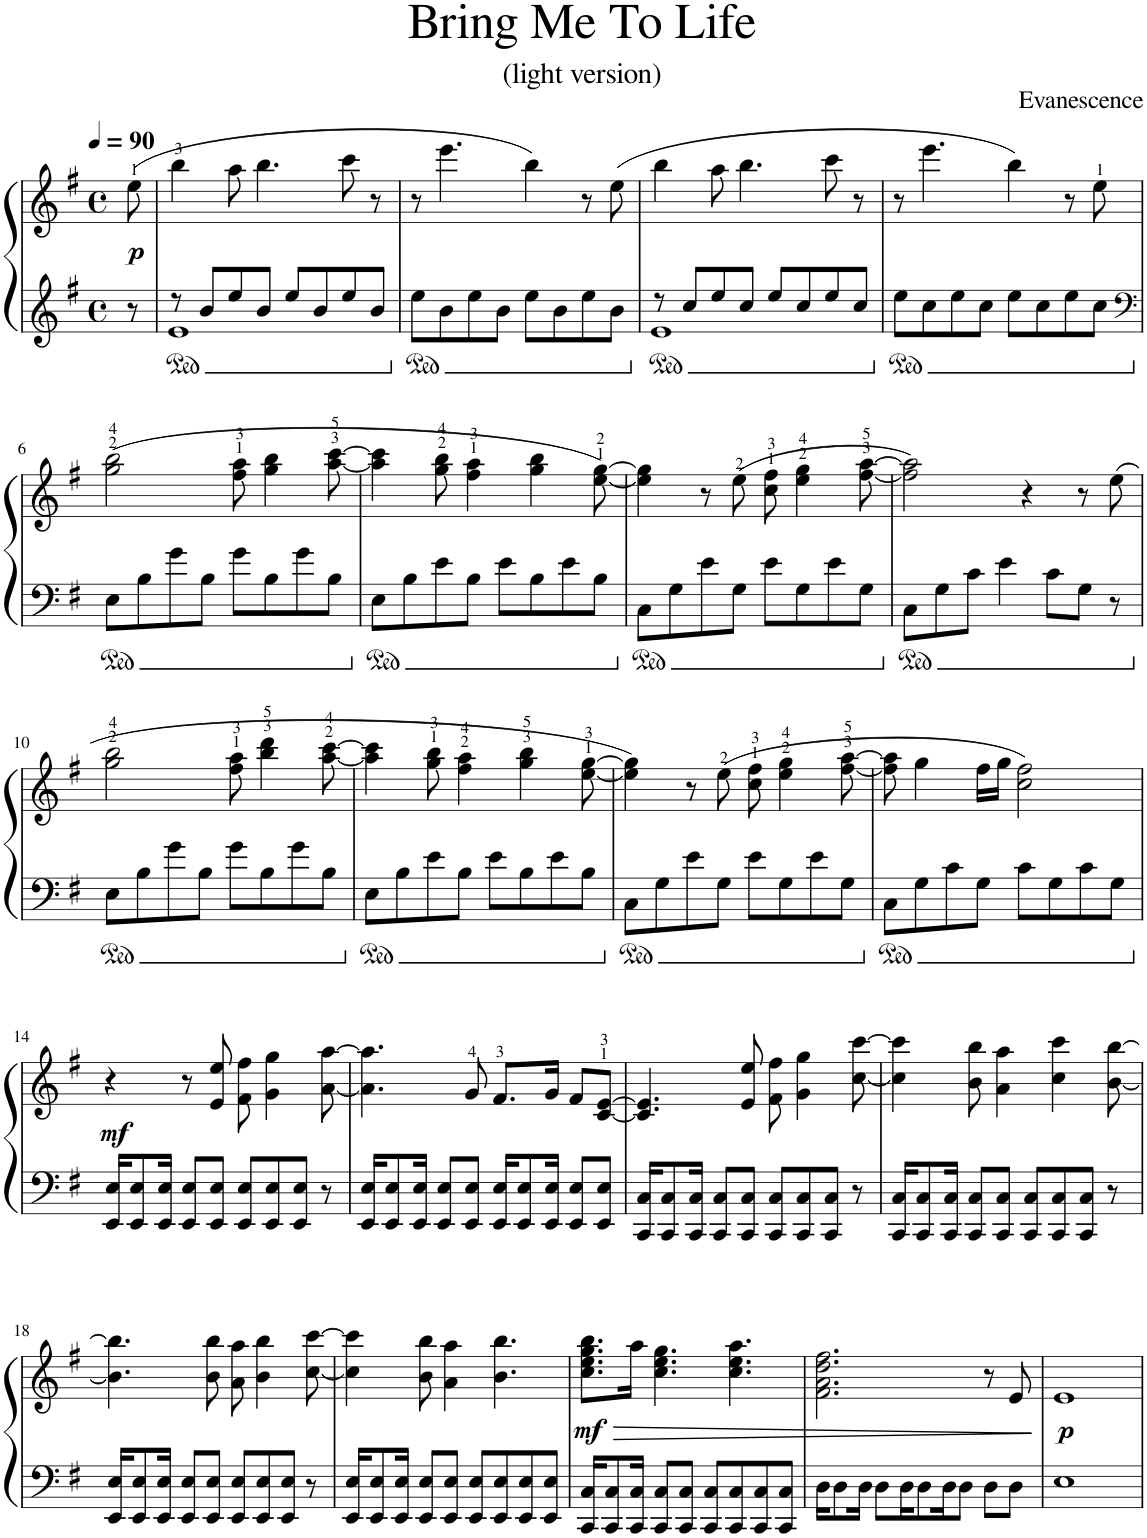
**kern	**kern	**dynam
*part1	*part1	*part1
*staff2	*staff1	*staff1/2
*I"Piano	*	*
*I'Pno.	*	*
*clefG2	*clefG2	*
*k[f#]	*k[f#]	*
*M4/4	*M4/4	*
*met(c)	*met(c)	*
*MM90	*MM90	*
=1	=1	=1
!	!	!LO:DY:b
8r	(8ee\	p
=2	=2	=2
*^	*	*
8r	1e	4bb\	.
8b/L	.	.	.
8ee/	.	8aa\	.
8b/J	.	4.bb\	.
8ee/L	.	.	.
8b/	.	.	.
8ee/	.	8ccc\	.
8b/J	.	8r	.
*v	*v	*	*
=3	=3	=3
8ee\L	8r	.
8b\	4.eee\	.
8ee\	.	.
8b\J	.	.
8ee\L	4bb\)	.
8b\	.	.
8ee\	8r	.
8b\J	(8ee\	.
=4	=4	=4
*^	*	*
8r	1e	4bb\	.
8cc/L	.	.	.
8ee/	.	8aa\	.
8cc/J	.	4.bb\	.
8ee/L	.	.	.
8cc/	.	.	.
8ee/	.	8ccc\	.
8cc/J	.	8r	.
*v	*v	*	*
=5	=5	=5
8ee\L	8r	.
8cc\	4.eee\	.
8ee\	.	.
8cc\J	.	.
8ee\L	4bb\)	.
8cc\	.	.
8ee\	8r	.
8cc\J	8ee\	.
!!LO:LB:g=z
=6	=6	=6
*clefF4	*	*
8E\L	(2gg\ 2bb\	.
8B\	.	.
8g\	.	.
8B\J	.	.
8g\L	8ff#\ 8aa\	.
8B\	4gg\ 4bb\	.
8g\	.	.
8B\J	[8aa\ [8ccc\	.
=7	=7	=7
8E\L	4aa\] 4ccc\]	.
8B\	.	.
8e\	8gg\ 8bb\	.
8B\J	4ff#\ 4aa\	.
8e\L	.	.
8B\	4gg\ 4bb\	.
8e\	.	.
8B\J	[8ee\ [8gg\)	.
=8	=8	=8
8C\L	4ee\] 4gg\]	.
8G\	.	.
8e\	8r	.
8G\J	(8ee\	.
8e\L	8cc\ 8ff#\	.
8G\	4ee\ 4gg\	.
8e\	.	.
8G\J	[8ff#\ [8aa\	.
=9	=9	=9
8C\L	2ff#\] 2aa\])	.
8G\	.	.
8c\J	.	.
4e\	.	.
.	4r	.
8c\L	.	.
8G\J	8r	.
8r	(8ee\	.
!!LO:LB:g=z
=10	=10	=10
8E\L	2gg\ 2bb\	.
8B\	.	.
8g\	.	.
8B\J	.	.
8g\L	8ff#\ 8aa\	.
8B\	4bb\ 4ddd\	.
8g\	.	.
8B\J	[8aa\ [8ccc\	.
=11	=11	=11
8E\L	4aa\] 4ccc\]	.
8B\	.	.
8e\	8gg\ 8bb\	.
8B\J	4ff#\ 4aa\	.
8e\L	.	.
8B\	4gg\ 4bb\	.
8e\	.	.
8B\J	[8ee\ [8gg\	.
=12	=12	=12
8C\L	4ee\] 4gg\])	.
8G\	.	.
8e\	8r	.
8G\J	(8ee\	.
8e\L	8cc\ 8ff#\	.
8G\	4ee\ 4gg\	.
8e\	.	.
8G\J	[8ff#\ [8aa\	.
=13	=13	=13
8C\L	8ff#\] 8aa\]	.
8G\	4gg\	.
8c\	.	.
8G\J	16ff#\LL	.
.	16gg\JJ	.
8c\L	2cc\ 2ff#\)	.
8G\	.	.
8c\	.	.
8G\J	.	.
!!LO:LB:g=z
=14	=14	=14
!	!	!LO:DY:a=2
16EE/ 16E/KL	4r	mf
8EE/ 8E/	.	.
16EE/ 16E/Jk	.	.
8EE/ 8E/L	8r	.
8EE/ 8E/J	8e/ 8ee/	.
8EE/ 8E/L	8f#\ 8ff#\	.
8EE/ 8E/	4g\ 4gg\	.
8EE/ 8E/J	.	.
8r	[8a\ [8aa\	.
=15	=15	=15
16EE/ 16E/KL	4.a\] 4.aa\]	.
8EE/ 8E/	.	.
16EE/ 16E/Jk	.	.
8EE/ 8E/L	.	.
8EE/ 8E/J	8g/	.
16EE/ 16E/KL	8.f#/L	.
8EE/ 8E/	.	.
16EE/ 16E/Jk	16g/Jk	.
8EE/ 8E/L	8f#/L	.
8EE/ 8E/J	[8c/ [8e/J	.
=16	=16	=16
16CC/ 16C/KL	4.c/] 4.e/]	.
8CC/ 8C/	.	.
16CC/ 16C/Jk	.	.
8CC/ 8C/L	.	.
8CC/ 8C/J	8e/ 8ee/	.
8CC/ 8C/L	8f#\ 8ff#\	.
8CC/ 8C/	4g\ 4gg\	.
8CC/ 8C/J	.	.
8r	[8cc\ [8ccc\	.
=17	=17	=17
16CC/ 16C/KL	4cc\] 4ccc\]	.
8CC/ 8C/	.	.
16CC/ 16C/Jk	.	.
8CC/ 8C/L	8b\ 8bb\	.
8CC/ 8C/J	4a\ 4aa\	.
8CC/ 8C/L	.	.
8CC/ 8C/	4cc\ 4ccc\	.
8CC/ 8C/J	.	.
8r	[8b\ [8bb\	.
!!LO:LB:g=z
=18	=18	=18
16EE/ 16E/KL	4.b\] 4.bb\]	.
8EE/ 8E/	.	.
16EE/ 16E/Jk	.	.
8EE/ 8E/L	.	.
8EE/ 8E/J	8b\ 8bb\	.
8EE/ 8E/L	8a\ 8aa\	.
8EE/ 8E/	4b\ 4bb\	.
8EE/ 8E/J	.	.
8r	[8cc\ [8ccc\	.
=19	=19	=19
16EE/ 16E/KL	4cc\] 4ccc\]	.
8EE/ 8E/	.	.
16EE/ 16E/Jk	.	.
8EE/ 8E/L	8b\ 8bb\	.
8EE/ 8E/J	4a\ 4aa\	.
8EE/ 8E/L	.	.
8EE/ 8E/	4.b\ 4.bb\	.
8EE/ 8E/	.	.
8EE/ 8E/J	.	.
=20	=20	=20
!	!	!LO:HP:b
!	!	!LO:DY:n=1:b
16CC/ 16C/KL	8.cc\ 8.ee\ 8.gg\ 8.bb\L	> mf
8CC/ 8C/	.	.
16CC/ 16C/Jk	16aa\Jk	.
8CC/ 8C/L	4.cc\ 4.ee\ 4.gg\	.
8CC/ 8C/J	.	.
8CC/ 8C/L	.	.
8CC/ 8C/	4.cc\ 4.ee\ 4.aa\	.
8CC/ 8C/	.	.
8CC/ 8C/J	.	.
=21	=21	=21
16D\KL	2.f#\ 2.a\ 2.dd\ 2.ff#\	.
8D\	.	.
16D\Jk	.	.
8D\L	.	.
16D\K	.	.
8D\	.	.
16D\K	.	.
8D\J	.	.
8D\L	8r	.
8D\J	8e/	.
.	.	]
=22	=22	=22
!	!	!LO:DY:b
1E	1e	p
=	=	=
*-	*-	*-
